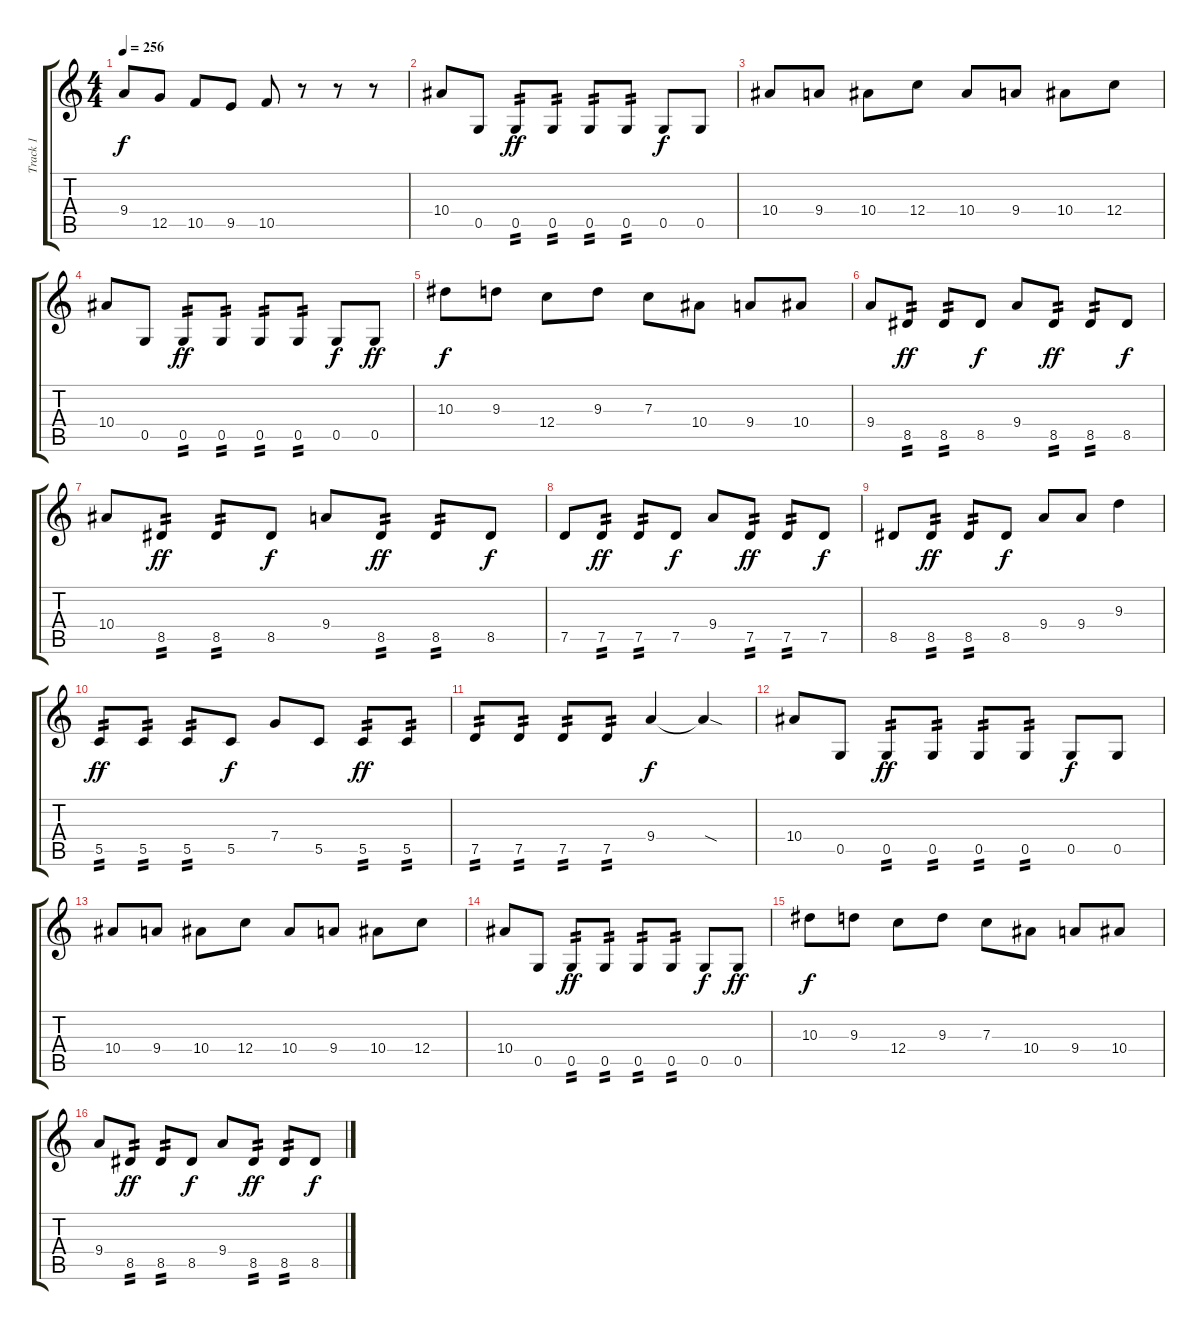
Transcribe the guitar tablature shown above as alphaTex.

\track ("Track 1" "Track 1") {instrument distortionguitar}
\staff {score tabs}
\tuning (D4 A3 F3 C3 G2 D2) {hide}
\ts (4 4)
\tempo 256
\clef g2
\ks c
9.4.8{dy f} 12.5.8 10.5.8 9.5.8 10.5.8 r.8 r.8 r.8 |
10.4.8 0.5.8 0.5.8{tp 2 dy ff} 0.5.8{tp 2} 0.5.8{tp 2} 0.5.8{tp 2} 0.5.8{dy f} 0.5.8 |
10.4.8 9.4.8 10.4.8 12.4.8 10.4.8 9.4.8 10.4.8 12.4.8 |
10.4.8 0.5.8 0.5.8{tp 2 dy ff} 0.5.8{tp 2} 0.5.8{tp 2} 0.5.8{tp 2} 0.5.8{dy f} 0.5.8{dy ff} |
10.3.8{dy f} 9.3.8 12.4.8 9.3.8 7.3.8 10.4.8 9.4.8 10.4.8 |
9.4.8 8.5.8{tp 2 dy ff} 8.5.8{tp 2} 8.5.8{dy f} 9.4.8 8.5.8{tp 2 dy ff} 8.5.8{tp 2} 8.5.8{dy f} |
10.4.8 8.5.8{tp 2 dy ff} 8.5.8{tp 2} 8.5.8{dy f} 9.4.8 8.5.8{tp 2 dy ff} 8.5.8{tp 2} 8.5.8{dy f} |
7.5.8 7.5.8{tp 2 dy ff} 7.5.8{tp 2} 7.5.8{dy f} 9.4.8 7.5.8{tp 2 dy ff} 7.5.8{tp 2} 7.5.8{dy f} |
8.5.8 8.5.8{tp 2 dy ff} 8.5.8{tp 2} 8.5.8{dy f} 9.4.8 9.4.8 9.3.4 |
5.5.8{tp 2 dy ff} 5.5.8{tp 2} 5.5.8{tp 2} 5.5.8{dy f} 7.4.8 5.5.8 5.5.8{tp 2 dy ff} 5.5.8{tp 2} |
7.5.8{tp 2} 7.5.8{tp 2} 7.5.8{tp 2} 7.5.8{tp 2} 9.4.4{dy f} 9.4{sod t}.4 |
10.4.8 0.5.8 0.5.8{tp 2 dy ff} 0.5.8{tp 2} 0.5.8{tp 2} 0.5.8{tp 2} 0.5.8{dy f} 0.5.8 |
10.4.8 9.4.8 10.4.8 12.4.8 10.4.8 9.4.8 10.4.8 12.4.8 |
10.4.8 0.5.8 0.5.8{tp 2 dy ff} 0.5.8{tp 2} 0.5.8{tp 2} 0.5.8{tp 2} 0.5.8{dy f} 0.5.8{dy ff} |
10.3.8{dy f} 9.3.8 12.4.8 9.3.8 7.3.8 10.4.8 9.4.8 10.4.8 |
9.4.8 8.5.8{tp 2 dy ff} 8.5.8{tp 2} 8.5.8{dy f} 9.4.8 8.5.8{tp 2 dy ff} 8.5.8{tp 2} 8.5.8{dy f}
